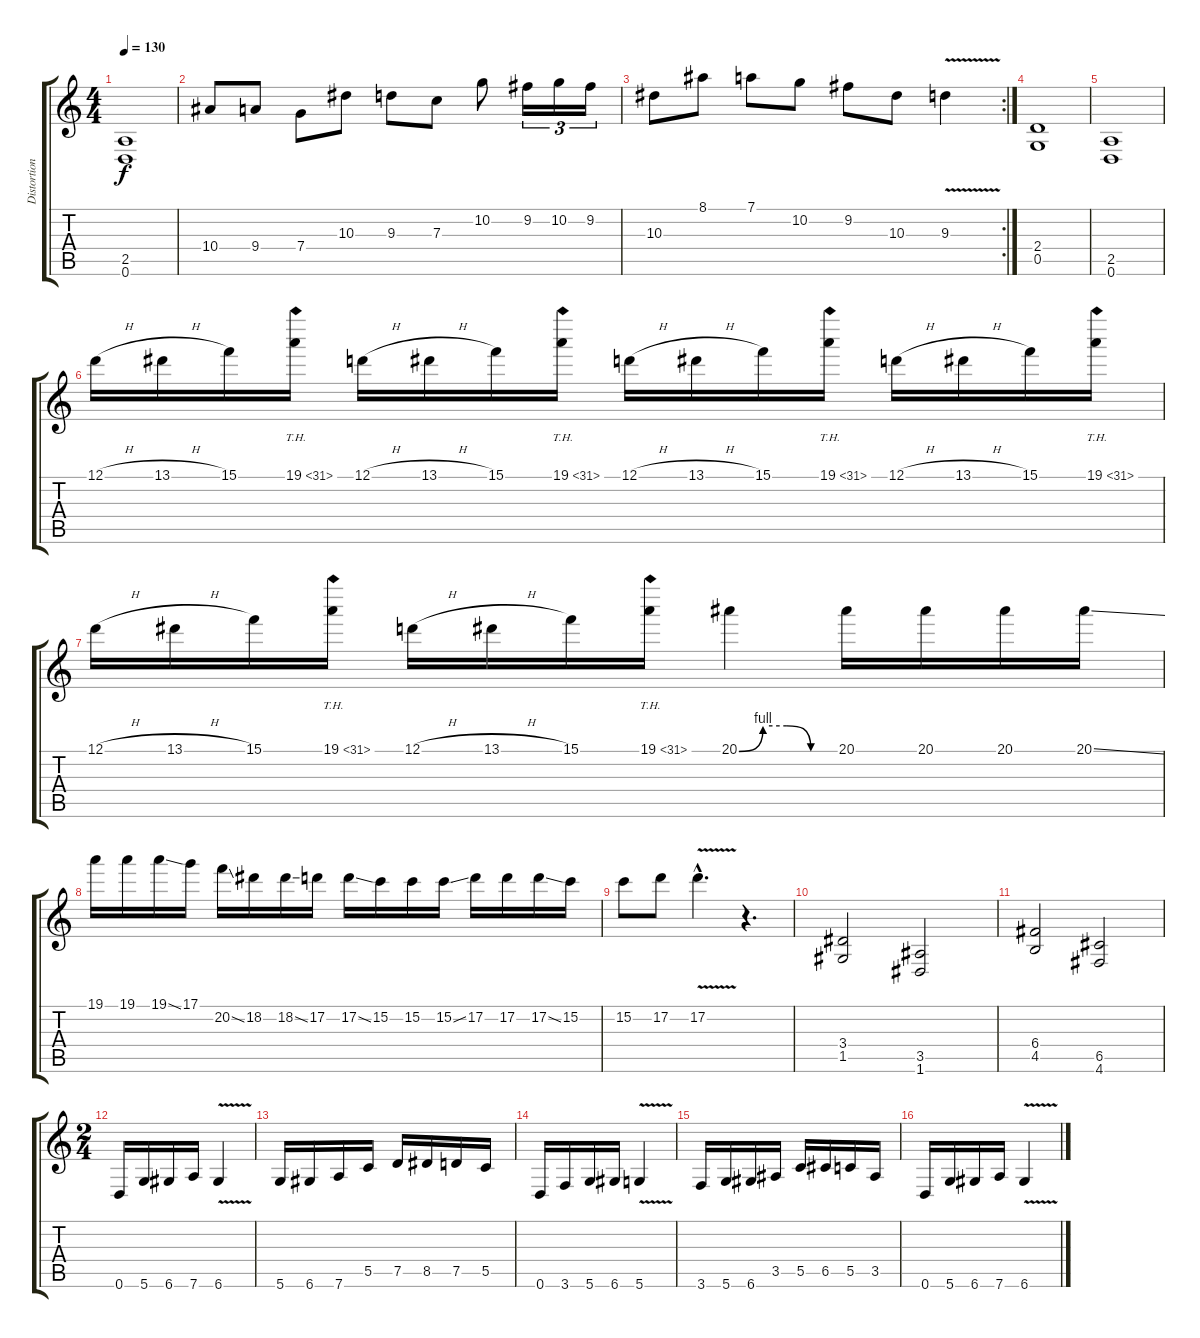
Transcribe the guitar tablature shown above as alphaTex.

\track ("Distortion Guitar2" "Distortion") {instrument distortionguitar}
\staff {score tabs}
\tuning (D4 A3 F3 C3 G2 D2) {hide}
\ts (4 4)
\tempo 130
\clef g2
\ks c
(2.5 0.6).1{dy f} |
10.4.8 9.4.8 7.4.8 10.3.8 9.3.8 7.3.8 10.2.8 9.2.16{tu (3 2)} 10.2.16{tu (3 2)} 9.2.16{tu (3 2)} |
\rc 2
10.3.8 8.1.8 7.1.8 10.2.8 9.2.8 10.3.8 9.3{v}.4 |
(2.4 0.5).1 |
(2.5 0.6).1 |
12.1{h}.16 13.1{h}.16 15.1.16 19.1{th 12}.16 12.1{h}.16 13.1{h}.16 15.1.16 19.1{th 12}.16 12.1{h}.16 13.1{h}.16 15.1.16 19.1{th 12}.16 12.1{h}.16 13.1{h}.16 15.1.16 19.1{th 12}.16 |
12.1{h}.16 13.1{h}.16 15.1.16 19.1{th 12}.16 12.1{h}.16 13.1{h}.16 15.1.16 19.1{th 12}.16 20.1{be (custom 0 0 15 4 30 4 45 0 60 0)}.4 20.1.16 20.1.16 20.1.16 20.1{ss}.16 |
19.1.16 19.1.16 19.1{ss}.16 17.1.16 20.2{ss}.16 18.2.16 18.2{ss}.16 17.2.16 17.2{ss}.16 15.2.16 15.2.16 15.2{ss}.16 17.2.16 17.2.16 17.2{ss}.16 15.2.16 |
15.2.8 17.2.8 17.2{v hac}.4{d} r.4{d} |
(3.4 1.5).2 (3.5 1.6).2 |
(6.4 4.5).2 (6.5 4.6).2 |
\ts (2 4)
0.6.16 5.6.16 6.6.16 7.6.16 6.6{v}.4 |
5.6.16 6.6.16 7.6.16 5.5.16 7.5.16 8.5.16 7.5.16 5.5.16 |
0.6.16 3.6.16 5.6.16 6.6.16 5.6{v}.4 |
3.6.16 5.6.16 6.6.16 3.5.16 5.5.16 6.5.16 5.5.16 3.5.16 |
0.6.16 5.6.16 6.6.16 7.6.16 6.6{v}.4
